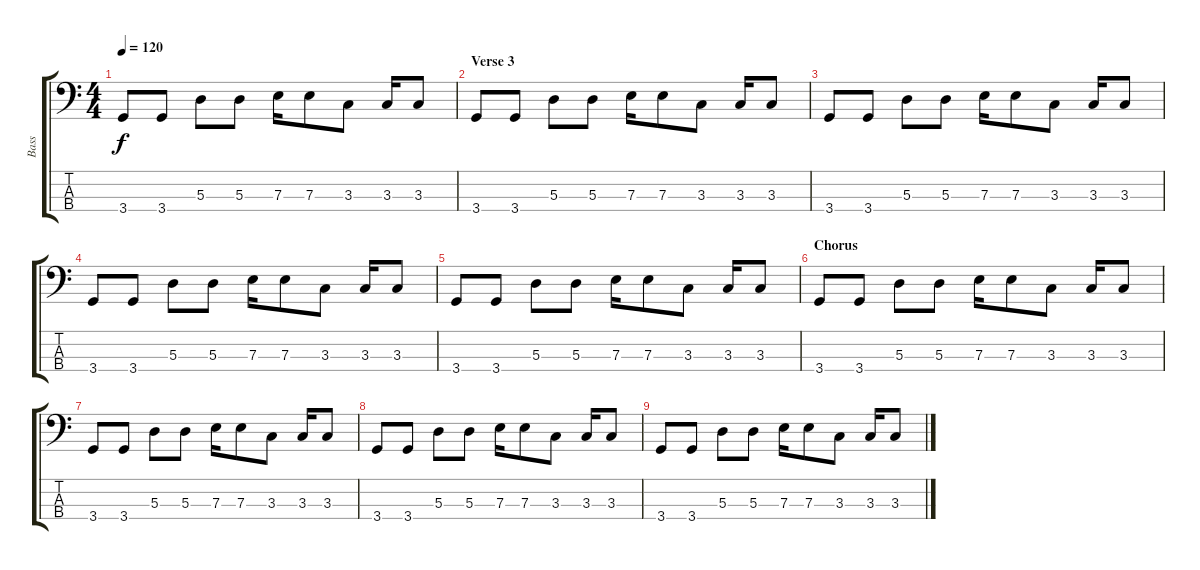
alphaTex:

\track ("Bass" "Bass") {instrument electricbasspick}
\staff {score tabs}
\tuning (G2 D2 A1 E1) {hide}
\ts (4 4)
\tempo 120
\clef f4
\ks c
3.4.8{dy f} 3.4.8 5.3.8 5.3.8 7.3.16 7.3.8 3.3.8 3.3.16 3.3.8 |
\section ("" "Verse 3")
3.4.8 3.4.8 5.3.8 5.3.8 7.3.16 7.3.8 3.3.8 3.3.16 3.3.8 |
3.4.8 3.4.8 5.3.8 5.3.8 7.3.16 7.3.8 3.3.8 3.3.16 3.3.8 |
3.4.8 3.4.8 5.3.8 5.3.8 7.3.16 7.3.8 3.3.8 3.3.16 3.3.8 |
3.4.8 3.4.8 5.3.8 5.3.8 7.3.16 7.3.8 3.3.8 3.3.16 3.3.8 |
\section ("" "Chorus")
3.4.8 3.4.8 5.3.8 5.3.8 7.3.16 7.3.8 3.3.8 3.3.16 3.3.8 |
3.4.8 3.4.8 5.3.8 5.3.8 7.3.16 7.3.8 3.3.8 3.3.16 3.3.8 |
3.4.8 3.4.8 5.3.8 5.3.8 7.3.16 7.3.8 3.3.8 3.3.16 3.3.8 |
3.4.8 3.4.8 5.3.8 5.3.8 7.3.16 7.3.8 3.3.8 3.3.16 3.3.8
